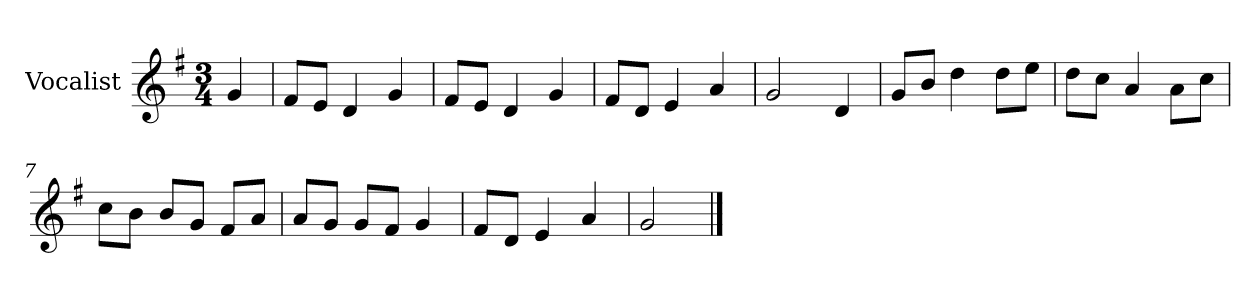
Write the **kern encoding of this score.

**kern
*part1
*staff1
*I"Vocalist
*k[f#]
*G:
*M3/4
=
4g
=1
8f#L
8eJ
4d
4g
=2
8f#L
8eJ
4d
4g
=3
8f#L
8dJ
4e
4a
=4
2g
4d
=5
8gL
8bJ
4dd
8ddL
8eeJ
=6
8ddL
8ccJ
4a
8aL
8ccJ
=7
8ccL
8bJ
8bL
8gJ
8f#L
8aJ
=8
8aL
8gJ
8gL
8f#J
4g
=9
8f#L
8dJ
4e
4a
=10
2g
==
*-
